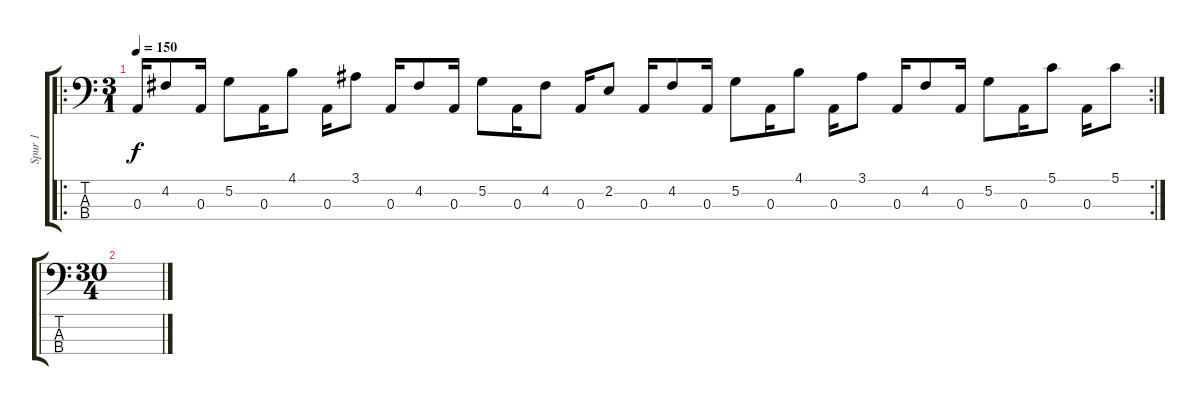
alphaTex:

\track ("Spur 1" "Spur 1") {instrument electricbassfinger}
\staff {score tabs}
\tuning (G2 D2 A1 E1) {hide}
\ro
\rc 2
\ts (3 1)
\tempo 150
\clef f4
\ks c
0.3.16{dy f instrument electricbassfinger} 4.2.8 0.3.16 5.2.8 0.3.16 4.1.8 0.3.16 3.1.8 0.3.16 4.2.8 0.3.16 5.2.8 0.3.16 4.2.8 0.3.16 2.2.8 0.3.16 4.2.8 0.3.16 5.2.8 0.3.16 4.1.8 0.3.16 3.1.8 0.3.16 4.2.8 0.3.16 5.2.8 0.3.16 5.1.8 0.3.16 5.1.8 |
\ts (30 4)
